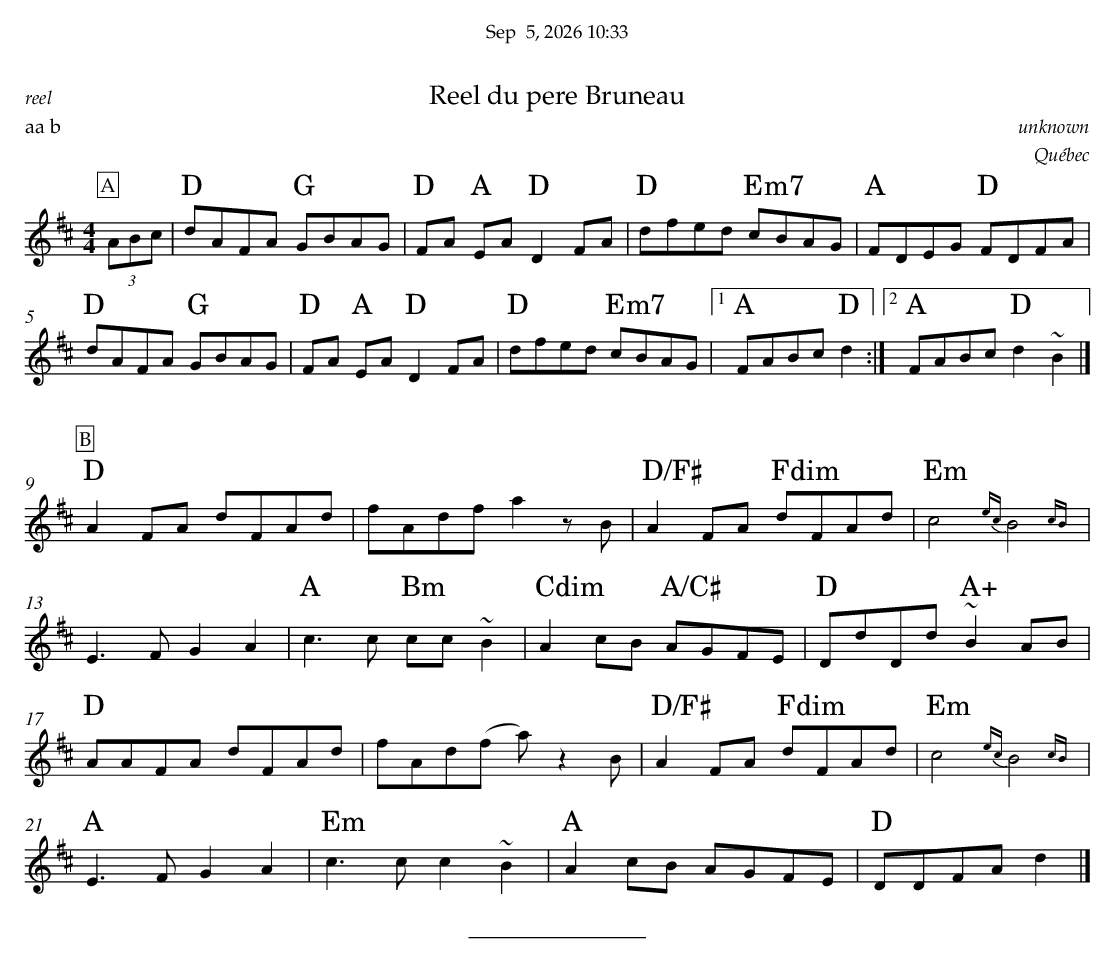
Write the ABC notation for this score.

X:1
T:Reel du pere Bruneau
C:unknown
O:Québec
P:aa b
M:4/4
L:1/8
K:Dmaj
P:A
(3ABc |"D" dAFA "G" GBAG |"D" FA"A" EA "D" D2 FA |"D" dfed "Em7"cBAG |"A" FDEG "D" FDFA |
"D" dAFA "G" GBAG |"D" FA"A" EA "D" D2 FA |"D" dfed "Em7"cBAG |1 "A" FABc "D" d2:|[2 "A" FABc "D" d2 ~B2 |]
%%vskip 0.5cm
P:B
"D" A2 FA dFAd |fAdf a2zB | "D/F#"A2 FA "Fdim"dFAd |"Em"c4{ec} B4{cB}|
E3 F G2 A2 | "A" c3 c "Bm"cc ~B2 |"Cdim" A2 cB "A/C#" AGFE | "D" DdDd "A+"~B2 AB |
"D" AAFA dFAd |fAd(f a) z2 B | "D/F#"A2 FA "Fdim"dFAd | "Em"c4{ec} B4{cB} |
"A" E3 F G2 A2 | "Em" c3 c c2 ~B2 | "A" A2 cB AGFE |"D" DDFA d2 |]
